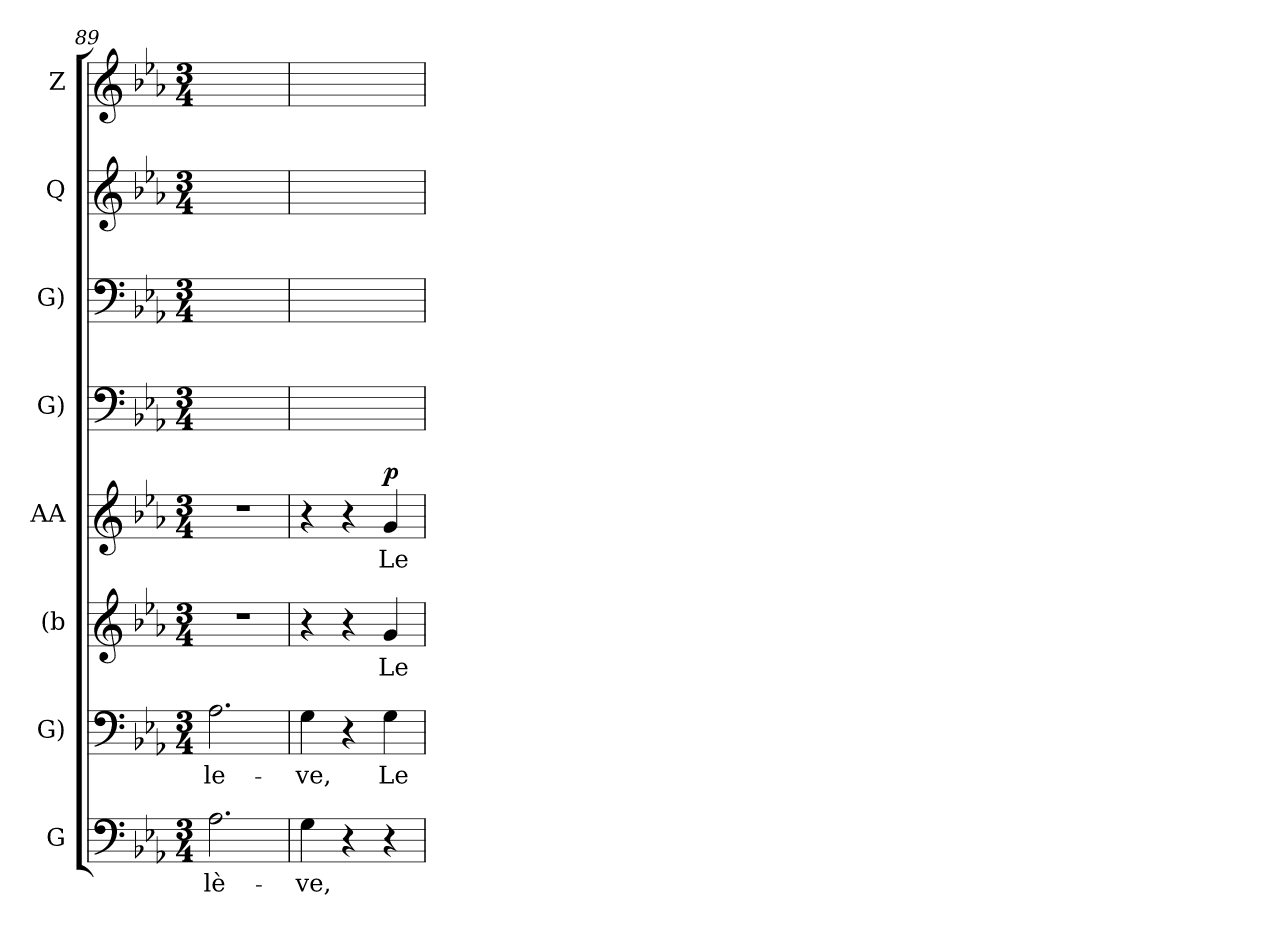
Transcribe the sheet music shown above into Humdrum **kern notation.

**kern	**text	**kern	**text	**kern	**text	**kern	**text	**dynam	**kern	**kern	**kern	**kern
*part8	*part8	*part7	*part7	*part6	*part6	*part5	*part5	*part5	*part4	*part3	*part2	*part1
*staff8	*staff8	*staff7	*staff7	*staff6	*staff6	*staff5	*staff5	*staff5	*staff4	*staff3	*staff2	*staff1
*I"G	*	*I"G)	*	*I"(b	*	*I"AA	*	*	*I"G)	*I"G)	*I"Q	*I"Z
*clefF4	*	*clefF4	*	*clefG2	*	*clefG2	*	*	*clefF4	*clefF4	*clefG2	*clefG2
*k[b-e-a-]	*	*k[b-e-a-]	*	*k[b-e-a-]	*	*k[b-e-a-]	*	*	*k[b-e-a-]	*k[b-e-a-]	*k[b-e-a-]	*k[b-e-a-]
*M3/4	*	*M3/4	*	*M3/4	*	*M3/4	*	*	*M3/4	*M3/4	*M3/4	*M3/4
=89	=89	=89	=89	=89	=89	=89	=89	=89	=89	=89	=89	=89
2.A-i\	lè-	2.A-i\	le-	2.r	.	2.r	.	.	2.ryy	2.ryy	2.ryy	2.ryy
=90	=90	=90	=90	=90	=90	=90	=90	=90	=90	=90	=90	=90
4Gi\	ve,	4Gi\	ve,	4r	.	4r	.	.	2.ryy	2.ryy	2.ryy	2.ryy
4r	.	4r	.	4r	.	4r	.	.	.	.	.	.
!	!	!	!	!	!	!	!	!LO:DY:a	!	!	!	!
4r	.	4Gi\	Le	4gi/	Le	4gi/	Le	p	.	.	.	.
=	=	=	=	=	=	=	=	=	=	=	=	=
*-	*-	*-	*-	*-	*-	*-	*-	*-	*-	*-	*-	*-
